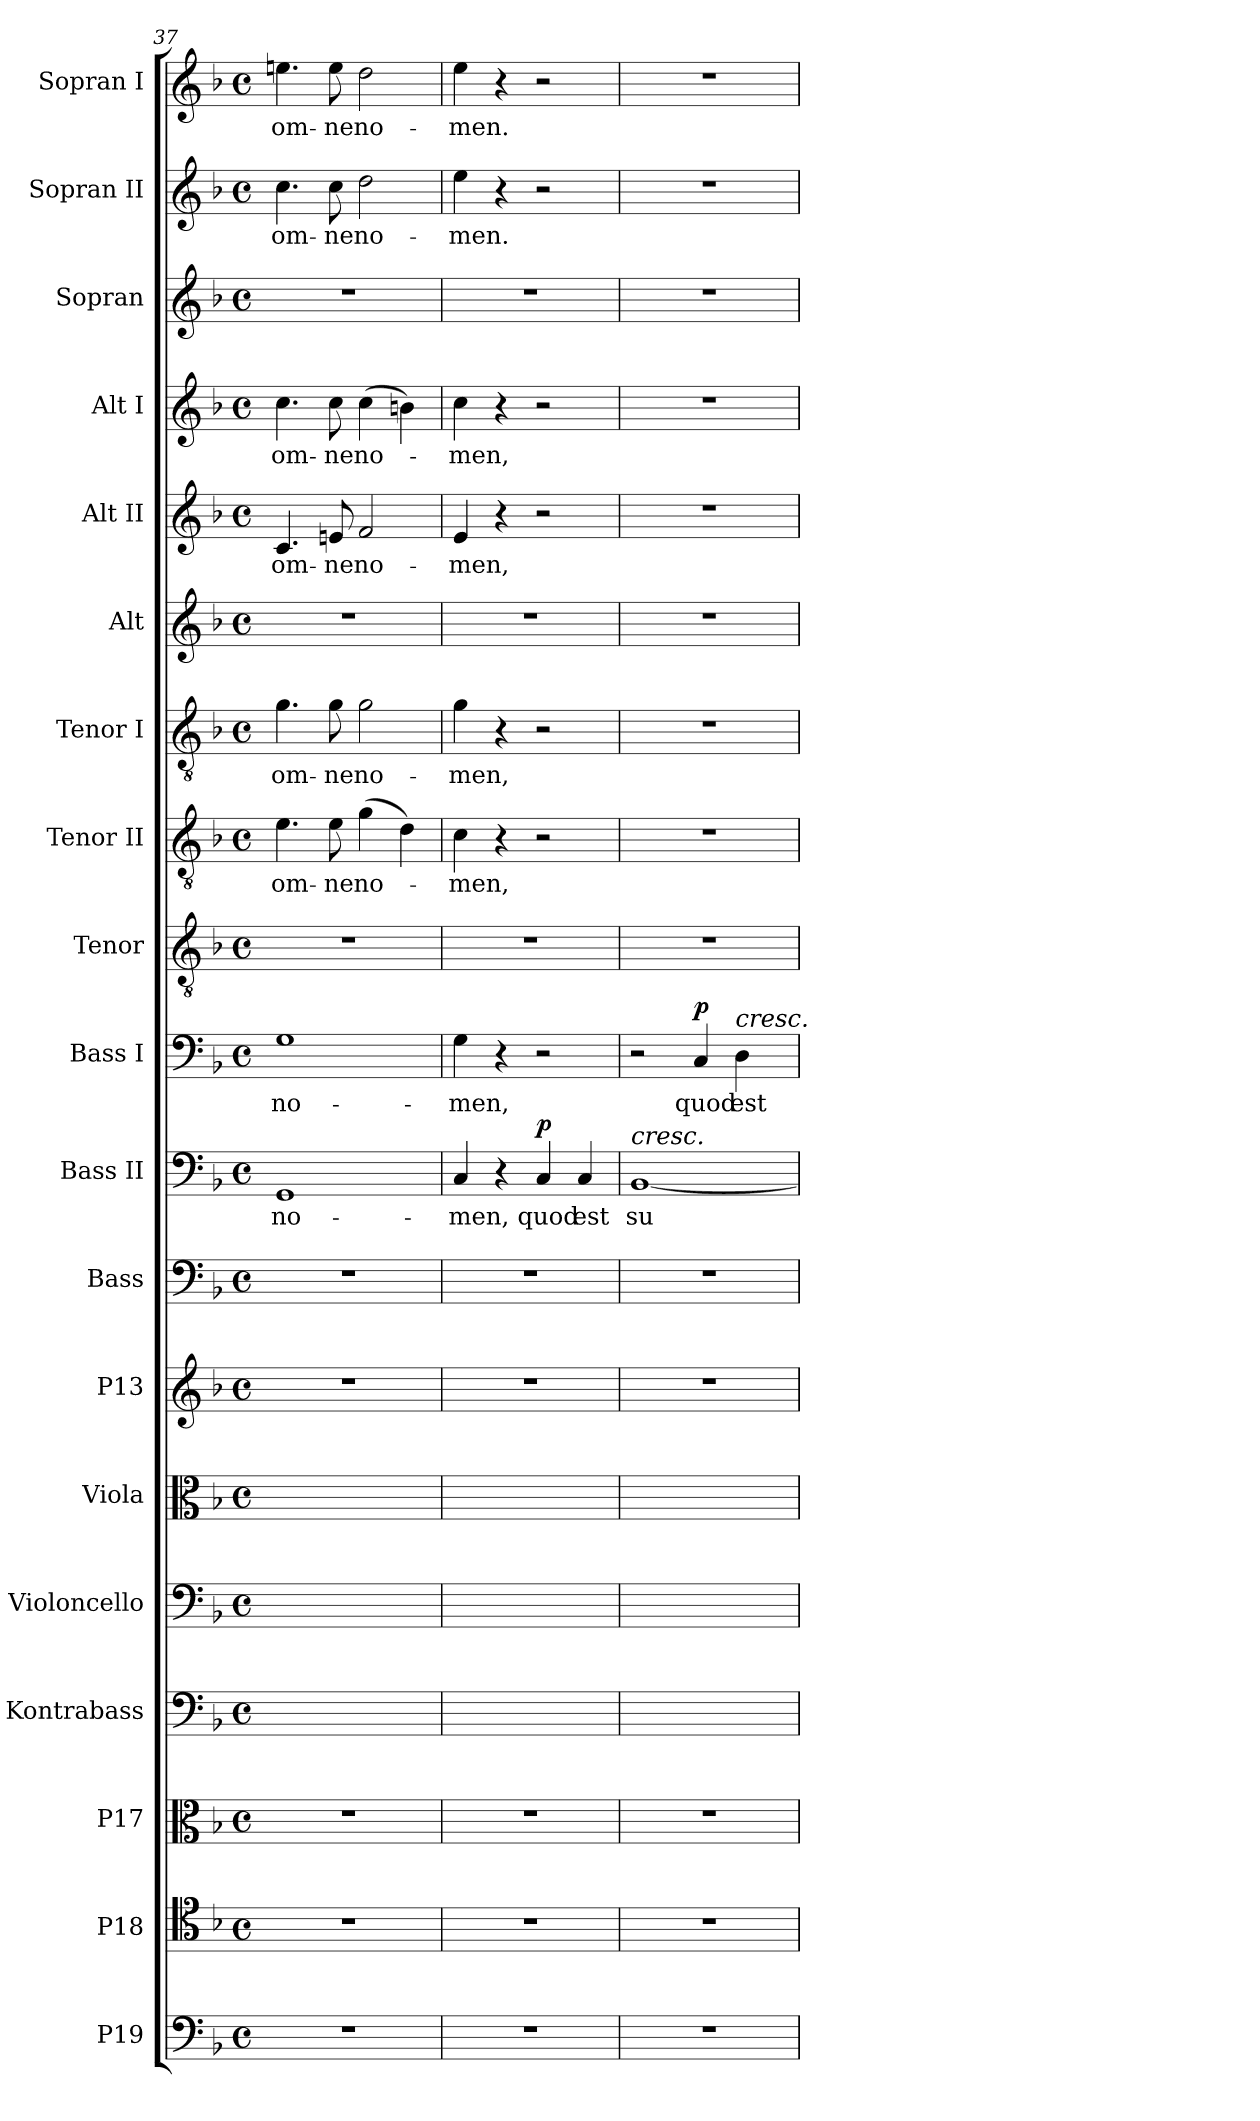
**kern	**kern	**kern	**kern	**kern	**kern	**kern	**kern	**kern	**text	**dynam	**kern	**text	**dynam	**kern	**kern	**text	**kern	**text	**kern	**kern	**text	**kern	**text	**kern	**kern	**text	**kern	**text
*part19	*part18	*part17	*part16	*part15	*part14	*part13	*part12	*part11	*part11	*part11	*part10	*part10	*part10	*part9	*part8	*part8	*part7	*part7	*part6	*part5	*part5	*part4	*part4	*part3	*part2	*part2	*part1	*part1
*staff19	*staff18	*staff17	*staff16	*staff15	*staff14	*staff13	*staff12	*staff11	*staff11	*staff11	*staff10	*staff10	*staff10	*staff9	*staff8	*staff8	*staff7	*staff7	*staff6	*staff5	*staff5	*staff4	*staff4	*staff3	*staff2	*staff2	*staff1	*staff1
*I"P19	*I"P18	*I"P17	*I"Kontrabass	*I"Violoncello	*I"Viola	*I"P13	*I"Bass	*I"Bass II	*	*	*I"Bass I	*	*	*I"Tenor	*I"Tenor II	*	*I"Tenor I	*	*I"Alt	*I"Alt II	*	*I"Alt I	*	*I"Sopran	*I"Sopran II	*	*I"Sopran I	*
*	*	*	*I'Kb.	*I'Vc.	*I'Vla.	*	*I'B.	*I'B.	*	*	*I'B.	*	*	*I'T.	*I'T.	*	*I'T.	*	*I'A.	*I'A.	*	*I'A.	*	*I'S.	*I'S.	*	*I'S.	*
*clefF4	*clefC4	*clefC3	*clefF4	*clefF4	*clefC3	*clefG2	*clefF4	*clefF4	*	*	*clefF4	*	*	*clefGv2	*clefGv2	*	*clefGv2	*	*clefG2	*clefG2	*	*clefG2	*	*clefG2	*clefG2	*	*clefG2	*
*	*	*	*ITrd7c12	*	*	*	*	*	*	*	*	*	*	*ITrd7c12	*ITrd7c12	*	*ITrd7c12	*	*	*	*	*	*	*	*	*	*	*
*k[b-]	*k[b-]	*k[b-]	*k[b-]	*k[b-]	*k[b-]	*k[b-]	*k[b-]	*k[b-]	*	*	*k[b-]	*	*	*k[b-]	*k[b-]	*	*k[b-]	*	*k[b-]	*k[b-]	*	*k[b-]	*	*k[b-]	*k[b-]	*	*k[b-]	*
*F:	*F:	*F:	*F:	*F:	*F:	*F:	*F:	*F:	*	*	*F:	*	*	*F:	*F:	*	*F:	*	*F:	*F:	*	*F:	*	*F:	*F:	*	*F:	*
*M4/4	*M4/4	*M4/4	*M4/4	*M4/4	*M4/4	*M4/4	*M4/4	*M4/4	*	*	*M4/4	*	*	*M4/4	*M4/4	*	*M4/4	*	*M4/4	*M4/4	*	*M4/4	*	*M4/4	*M4/4	*	*M4/4	*
*met(c)	*met(c)	*met(c)	*met(c)	*met(c)	*met(c)	*met(c)	*met(c)	*met(c)	*	*	*met(c)	*	*	*met(c)	*met(c)	*	*met(c)	*	*met(c)	*met(c)	*	*met(c)	*	*met(c)	*met(c)	*	*met(c)	*
=37	=37	=37	=37	=37	=37	=37	=37	=37	=37	=37	=37	=37	=37	=37	=37	=37	=37	=37	=37	=37	=37	=37	=37	=37	=37	=37	=37	=37
*	*	*	*	*^	*^	*	*	*	*	*	*	*	*	*	*	*	*	*	*	*	*	*	*	*	*	*	*	*
!	!	!	!	!	!	!	!	!	!	!	!LO:LY:b:color=#000000	!	!	!	!	!	!	!	!	!	!	!	!	!	!	!	!	!	!	!
!	!	!	!	!	!	!	!	!	!	!	!	!	!	!LO:LY:b:color=#000000	!	!	!	!	!	!	!	!	!	!	!	!	!	!	!	!
!	!	!	!	!	!	!	!	!	!	!	!	!	!	!	!	!	!	!LO:LY:b:color=#000000	!	!	!	!	!	!	!	!	!	!	!	!
!	!	!	!	!	!	!	!	!	!	!	!	!	!	!	!	!	!	!	!	!LO:LY:b:color=#000000	!	!	!	!	!	!	!	!	!	!
!	!	!	!	!	!	!	!	!	!	!	!	!	!	!	!	!	!	!	!	!	!	!	!LO:LY:b:color=#000000	!	!	!	!	!	!	!
!	!	!	!	!	!	!	!	!	!	!	!	!	!	!	!	!	!	!	!	!	!	!	!	!	!LO:LY:b:color=#000000	!	!	!	!	!
!	!	!	!	!	!	!	!	!	!	!	!	!	!	!	!	!	!	!	!	!	!	!	!	!	!	!	!	!LO:LY:b:color=#000000	!	!
!	!	!	!	!	!	!	!	!	!	!	!	!	!	!	!	!	!	!	!	!	!	!	!	!	!	!	!	!	!	!LO:LY:b:color=#000000
1r	1r	1r	1GGGiyy	1Giyy	1GGiyy	4.gi/yy	4.ei\yy	1r	1r	1GGi	no-	.	1Gi	no-	.	1r	4.Ei\	om-	4.Gi\	om-	1r	4.ci/	om-	4.cci\	om-	1r	4.cci\	om-	4.eeni\	om-
!	!	!	!	!	!	!	!	!	!	!	!	!	!	!	!	!	!	!LO:LY:b:color=#000000	!	!	!	!	!	!	!	!	!	!	!	!
!	!	!	!	!	!	!	!	!	!	!	!	!	!	!	!	!	!	!	!	!LO:LY:b:color=#000000	!	!	!	!	!	!	!	!	!	!
!	!	!	!	!	!	!	!	!	!	!	!	!	!	!	!	!	!	!	!	!	!	!	!LO:LY:b:color=#000000	!	!	!	!	!	!	!
!	!	!	!	!	!	!	!	!	!	!	!	!	!	!	!	!	!	!	!	!	!	!	!	!	!LO:LY:b:color=#000000	!	!	!	!	!
!	!	!	!	!	!	!	!	!	!	!	!	!	!	!	!	!	!	!	!	!	!	!	!	!	!	!	!	!LO:LY:b:color=#000000	!	!
!	!	!	!	!	!	!	!	!	!	!	!	!	!	!	!	!	!	!	!	!	!	!	!	!	!	!	!	!	!	!LO:LY:b:color=#000000
.	.	.	.	.	.	8gi\yy	8ei\yy	.	.	.	.	.	.	.	.	.	8Ei\	-ne	8Gi\	-ne	.	8eni/	-ne	8cci\	-ne	.	8cci\	-ne	8eei\	-ne
!	!	!	!	!	!	!	!	!	!	!	!	!	!	!	!	!	!	!LO:LY:b:color=#000000	!	!	!	!	!	!	!	!	!	!	!	!
!	!	!	!	!	!	!	!	!	!	!	!	!	!	!	!	!	!	!	!	!LO:LY:b:color=#000000	!	!	!	!	!	!	!	!	!	!
!	!	!	!	!	!	!	!	!	!	!	!	!	!	!	!	!	!	!	!	!	!	!	!LO:LY:b:color=#000000	!	!	!	!	!	!	!
!	!	!	!	!	!	!	!	!	!	!	!	!	!	!	!	!	!	!	!	!	!	!	!	!	!LO:LY:b:color=#000000	!	!	!	!	!
!	!	!	!	!	!	!	!	!	!	!	!	!	!	!	!	!	!	!	!	!	!	!	!	!	!	!	!	!LO:LY:b:color=#000000	!	!
!	!	!	!	!	!	!	!	!	!	!	!	!	!	!	!	!	!	!	!	!	!	!	!	!	!	!	!	!	!	!LO:LY:b:color=#000000
.	.	.	.	.	.	2gi/yy	4gi\yy	.	.	.	.	.	.	.	.	.	(4Gi\	no-	2Gi\	no-	.	2fi/	no-	(4cci\	no-	.	2ddi\	no-	2ddi\	no-
.	.	.	.	.	.	.	4di\yy	.	.	.	.	.	.	.	.	.	4Di\)	.	.	.	.	.	.	4bni\)	.	.	.	.	.	.
=38	=38	=38	=38	=38	=38	=38	=38	=38	=38	=38	=38	=38	=38	=38	=38	=38	=38	=38	=38	=38	=38	=38	=38	=38	=38	=38	=38	=38	=38	=38
!	!	!	!	!	!	!	!	!	!	!	!LO:LY:b:color=#000000	!	!	!	!	!	!	!	!	!	!	!	!	!	!	!	!	!	!	!
!	!	!	!	!	!	!	!	!	!	!	!	!	!	!LO:LY:b:color=#000000	!	!	!	!	!	!	!	!	!	!	!	!	!	!	!	!
!	!	!	!	!	!	!	!	!	!	!	!	!	!	!	!	!	!	!LO:LY:b:color=#000000	!	!	!	!	!	!	!	!	!	!	!	!
!	!	!	!	!	!	!	!	!	!	!	!	!	!	!	!	!	!	!	!	!LO:LY:b:color=#000000	!	!	!	!	!	!	!	!	!	!
!	!	!	!	!	!	!	!	!	!	!	!	!	!	!	!	!	!	!	!	!	!	!	!LO:LY:b:color=#000000	!	!	!	!	!	!	!
!	!	!	!	!	!	!	!	!	!	!	!	!	!	!	!	!	!	!	!	!	!	!	!	!	!LO:LY:b:color=#000000	!	!	!	!	!
!	!	!	!	!	!	!	!	!	!	!	!	!	!	!	!	!	!	!	!	!	!	!	!	!	!	!	!	!LO:LY:b:color=#000000	!	!
!	!	!	!	!	!	!	!	!	!	!	!	!	!	!	!	!	!	!	!	!	!	!	!	!	!	!	!	!	!	!LO:LY:b:color=#000000
1r	1r	1r	4CCi/yy	4Gi/yy	4Ci\yy	4gi/yy	4ci\yy	1r	1r	4Ci/	-men,	.	4Gi\	-men,	.	1r	4Ci\	-men,	4Gi\	-men,	1r	4ei/	-men,	4cci\	-men,	1r	4eei\	-men.	4eei\	-men.
.	.	.	4ryy	4ryy	4ryy	4ryy	2.ryy	.	.	4r	.	.	4r	.	.	.	4r	.	4r	.	.	4r	.	4r	.	.	4r	.	4r	.
!	!	!	!	!	!	!	!	!	!	!	!LO:LY:b:color=#000000	!	!	!	!	!	!	!	!	!	!	!	!	!	!	!	!	!	!	!
.	.	.	4CCi/yy	2ryy	4Ci/yy	2ryy	.	.	.	4Ci/	quod	p	2r	.	.	.	2r	.	2r	.	.	2r	.	2r	.	.	2r	.	2r	.
!	!	!	!	!	!	!	!	!	!	!	!LO:LY:b:color=#000000	!	!	!	!	!	!	!	!	!	!	!	!	!	!	!	!	!	!	!
.	.	.	4CCi/yy	.	4Ci/yy	.	.	.	.	4Ci/	est	.	.	.	.	.	.	.	.	.	.	.	.	.	.	.	.	.	.	.
*	*	*	*	*	*	*v	*v	*	*	*	*	*	*	*	*	*	*	*	*	*	*	*	*	*	*	*	*	*	*	*
=39	=39	=39	=39	=39	=39	=39	=39	=39	=39	=39	=39	=39	=39	=39	=39	=39	=39	=39	=39	=39	=39	=39	=39	=39	=39	=39	=39	=39	=39
!	!	!	!	!	!	!	!	!	!LO:TX:a:i:t=cresc.	!	!	!	!	!	!	!	!	!	!	!	!	!	!	!	!	!	!	!	!
!	!	!	!	!	!	!	!	!	!	!LO:LY:b:color=#000000	!	!	!	!	!	!	!	!	!	!	!	!	!	!	!	!	!	!	!
1r	1r	1r	[1BBB-iyy	2ryy	[1BB-iyy	1ryy	1r	1r	[1BB-i	su-	.	2r	.	.	1r	1r	.	1r	.	1r	1r	.	1r	.	1r	1r	.	1r	.
!	!	!	!	!	!	!	!	!	!	!	!	!	!LO:LY:b:color=#000000	!	!	!	!	!	!	!	!	!	!	!	!	!	!	!	!
.	.	.	.	4Ci/yy	.	.	.	.	.	.	.	4Ci/	quod	p	.	.	.	.	.	.	.	.	.	.	.	.	.	.	.
!	!	!	!	!	!	!	!	!	!	!	!	!LO:TX:a:i:t=cresc.	!	!	!	!	!	!	!	!	!	!	!	!	!	!	!	!	!
!	!	!	!	!	!	!	!	!	!	!	!	!	!LO:LY:b:color=#000000	!	!	!	!	!	!	!	!	!	!	!	!	!	!	!	!
.	.	.	.	4Di\yy	.	.	.	.	.	.	.	4Di\	est	.	.	.	.	.	.	.	.	.	.	.	.	.	.	.	.
*	*	*	*	*v	*v	*	*	*	*	*	*	*	*	*	*	*	*	*	*	*	*	*	*	*	*	*	*	*	*
=	=	=	=	=	=	=	=	=	=	=	=	=	=	=	=	=	=	=	=	=	=	=	=	=	=	=	=	=
*-	*-	*-	*-	*-	*-	*-	*-	*-	*-	*-	*-	*-	*-	*-	*-	*-	*-	*-	*-	*-	*-	*-	*-	*-	*-	*-	*-	*-
